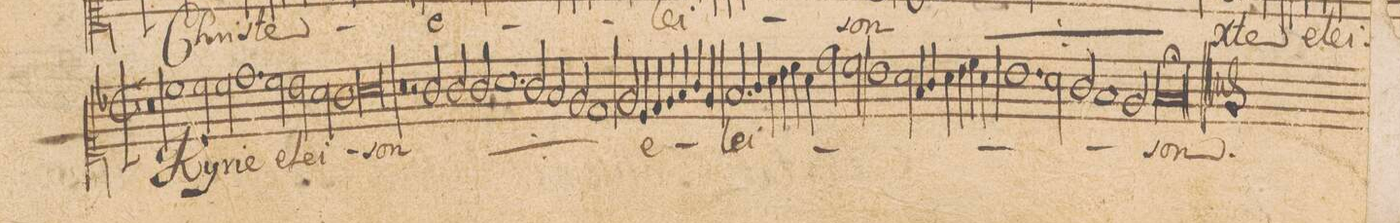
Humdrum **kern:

**kern	**text
*I"CANTVS.	*
*clefC1	*
*k[b-]	*
*met(C|)	*
*M2/1	*
0r	.
=31-	=31-
1cc	Ky-
2cc\	-ri-
2cc\	-e
=32-	=32-
1.dd	e-
2cc\	.
=33-	=33-
2b-\	-lei-
2a\	.
1g	.
=34-	=34-
0a	-son
=35-	=35-
0r	.
=36-	=36-
2r	.
*	*ij
2g/	Ky-
2g/	-ri-
2g/	-e
=37-	=37-
1.a	e-
2g/	.
=38-	=38-
2f/	.
2e/	-lei-
1d	.
=39-	=39-
2e/	-son
*	*Xij
4c/	e-
4d/	.
4e/	.
4f/	.
4g/	.
4e/	.
=40-	=40-
2.f/	-lei-
4g/	.
4a\	.
4b-\	.
4cc\	.
4a\	.
=41-	=41-
2dd\	.
2cc\	.
1b-	.
=42-	=42-
2a\	.
4f/	.
4g/	.
4a\	.
4b-\	.
4cc\	.
4a\	.
=43-	=43-
1.b-	.
2a\	.
=44-	=44-
2g/	.
1f	.
2e/	.
=45-	=45-
0fl;	-son.
==	==
*-	*-
